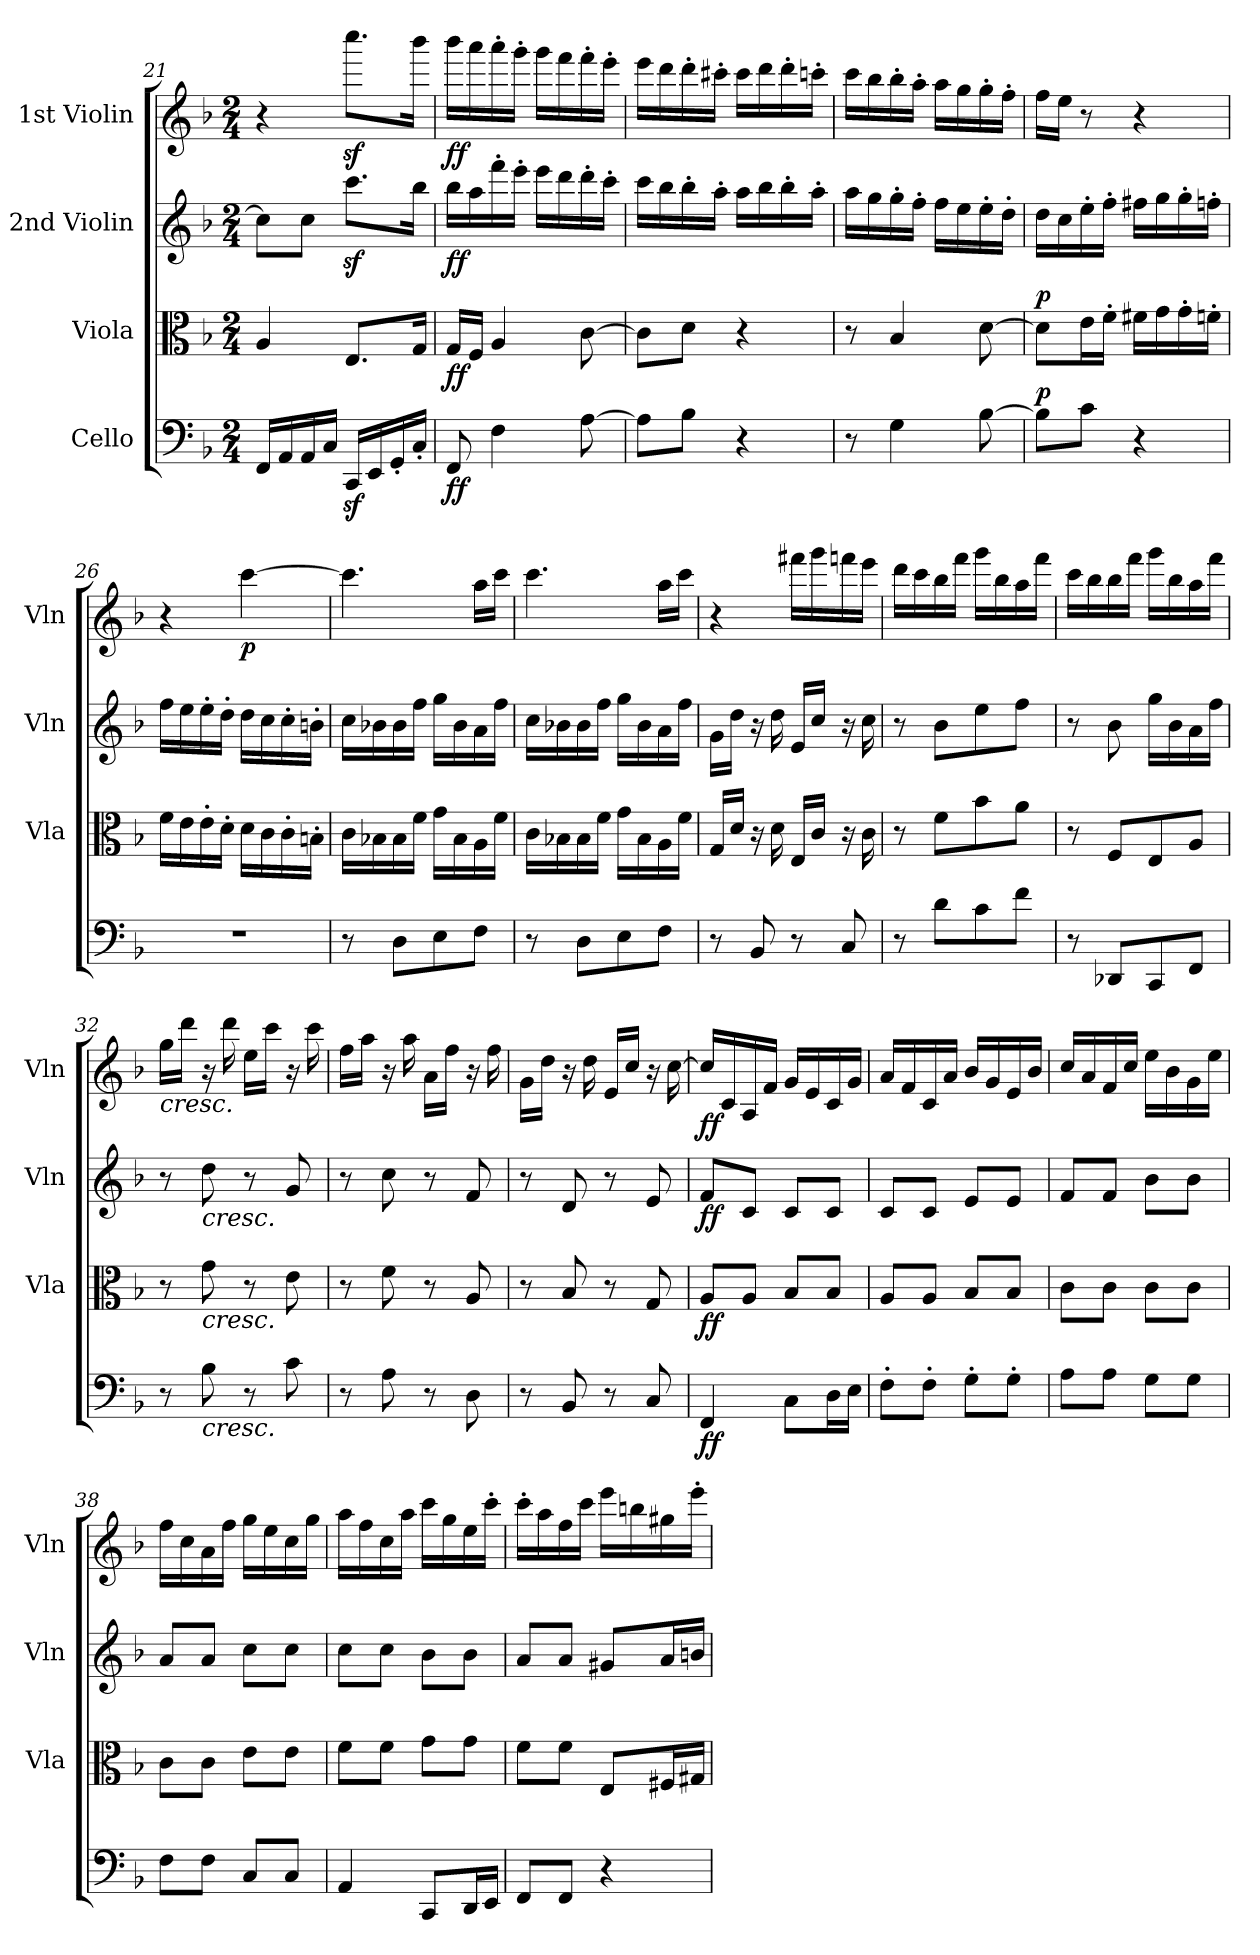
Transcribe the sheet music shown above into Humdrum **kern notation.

**kern	**dynam	**kern	**dynam	**kern	**dynam	**kern	**dynam
*part4	*part4	*part3	*part3	*part2	*part2	*part1	*part1
*staff4	*staff4	*staff3	*staff3	*staff2	*staff2	*staff1	*staff1
*I"Cello	*	*I"Viola	*	*I"2nd Violin	*	*I"1st Violin	*
*	*	*I'Vla	*	*I'Vln	*	*I'Vln	*
*clefF4	*	*clefC3	*	*clefG2	*	*clefG2	*
*k[b-]	*	*k[b-]	*	*k[b-]	*	*k[b-]	*
*F:	*	*F:	*	*F:	*	*F:	*
*M2/4	*	*M2/4	*	*M2/4	*	*M2/4	*
=21	=21	=21	=21	=21	=21	=21	=21
16FF/LL	.	4A/	.	8cc\L]	.	4r	.
16AA/	.	.	.	.	.	.	.
16AA/	.	.	.	8cc\J	.	.	.
16C/JJ	.	.	.	.	.	.	.
16CCz>/LL	.	8.E/L	.	8.cccz<\L	.	8.ccccz<\L	.
16EE/	.	.	.	.	.	.	.
16GG'/	.	.	.	.	.	.	.
16C'/JJ	.	16G/Jk	.	16bb-\Jk	.	16bbb-\Jk	.
=22	=22	=22	=22	=22	=22	=22	=22
!	!LO:DY:b	!	!LO:DY:b	!	!LO:DY:b	!	!LO:DY:b
8FF/	ff	16G/LL	ff	16bb-\LL	ff	16bbb-\LL	ff
.	.	16F/JJ	.	16aa\	.	16aaa\	.
4F\	.	4A/	.	16fff'\	.	16aaa'\	.
.	.	.	.	16eee'\JJ	.	16ggg'\JJ	.
.	.	.	.	16eee\LL	.	16ggg\LL	.
.	.	.	.	16ddd\	.	16fff\	.
[8A\	.	[8c\	.	16ddd'\	.	16fff'\	.
.	.	.	.	16ccc'\JJ	.	16eee'\JJ	.
=23	=23	=23	=23	=23	=23	=23	=23
8A\L]	.	8c\L]	.	16ccc\LL	.	16eee\LL	.
.	.	.	.	16bb-\	.	16ddd\	.
8B-\J	.	8d\J	.	16bb-'\	.	16ddd'\	.
.	.	.	.	16aa'\JJ	.	16ccc#X'\JJ	.
4r	.	4r	.	16aa\LL	.	16ccc#\LL	.
.	.	.	.	16bb-\	.	16ddd\	.
.	.	.	.	16bb-'\	.	16ddd'\	.
.	.	.	.	16aa'\JJ	.	16cccn'\JJ	.
=24	=24	=24	=24	=24	=24	=24	=24
8r	.	8r	.	16aa\LL	.	16ccc\LL	.
.	.	.	.	16gg\	.	16bb-\	.
4G\	.	4B-/	.	16gg'\	.	16bb-'\	.
.	.	.	.	16ff'\JJ	.	16aa'\JJ	.
.	.	.	.	16ff\LL	.	16aa\LL	.
.	.	.	.	16ee\	.	16gg\	.
[8B-\	.	[8d\	.	16ee'\	.	16gg'\	.
.	.	.	.	16dd'\JJ	.	16ff'\JJ	.
=25	=25	=25	=25	=25	=25	=25	=25
!	!LO:DY:a	!	!LO:DY:a	!	!	!	!
8B-\L]	p	8d\L]	p	16dd\LL	.	16ff\LL	.
.	.	.	.	16cc\	.	16ee\JJ	.
8c\J	.	16e\L	.	16ee'\	.	8r	.
.	.	16f'\JJ	.	16ff'\JJ	.	.	.
4r	.	16f#X\LL	.	16ff#X\LL	.	4r	.
.	.	16g\	.	16gg\	.	.	.
.	.	16g'\	.	16gg'\	.	.	.
.	.	16fn'\JJ	.	16ffn'\JJ	.	.	.
=26	=26	=26	=26	=26	=26	=26	=26
2r	.	16f\LL	.	16ff\LL	.	4r	.
.	.	16e\	.	16ee\	.	.	.
.	.	16e'\	.	16ee'\	.	.	.
.	.	16d'\JJ	.	16dd'\JJ	.	.	.
!	!	!	!	!	!	!	!LO:DY:b
.	.	16d\LL	.	16dd\LL	.	[4ccc\	p
.	.	16c\	.	16cc\	.	.	.
.	.	16c'\	.	16cc'\	.	.	.
.	.	16Bn'\JJ	.	16bn'\JJ	.	.	.
=27	=27	=27	=27	=27	=27	=27	=27
8r	.	16c\LL	.	16cc!\LL	.	4.ccc\]	.
.	.	16B-X!\	.	16b-X!\	.	.	.
8D\L	.	16B-!\	.	16b-!\	.	.	.
.	.	16f!\JJ	.	16ff!\JJ	.	.	.
8E\	.	16g\LL	.	16gg\LL	.	.	.
.	.	16B-\	.	16b-\	.	.	.
8F\J	.	16A\	.	16a\	.	16aa\LL	.
.	.	16f\JJ	.	16ff\JJ	.	16ccc\JJ	.
=28	=28	=28	=28	=28	=28	=28	=28
8r	.	16c\LL	.	16cc\LL	.	4.ccc\	.
.	.	16B-X\	.	16b-X\	.	.	.
8D\L	.	16B-\	.	16b-\	.	.	.
.	.	16f\JJ	.	16ff\JJ	.	.	.
8E\	.	16g\LL	.	16gg\LL	.	.	.
.	.	16B-\	.	16b-\	.	.	.
8F\J	.	16A\	.	16a\	.	16aa\LL	.
.	.	16f\JJ	.	16ff\JJ	.	16ccc\JJ	.
=29	=29	=29	=29	=29	=29	=29	=29
8r	.	16G/LL	.	16g\LL	.	4r	.
.	.	16d/JJ	.	16dd\JJ	.	.	.
8BB-/	.	16r	.	16r	.	.	.
.	.	16d\	.	16dd\	.	.	.
8r	.	16E/LL	.	16e/LL	.	16fff#X\LL	.
.	.	16c/JJ	.	16cc/JJ	.	16ggg\	.
8C/	.	16r	.	16r	.	16fffn\	.
.	.	16c\	.	16cc\	.	16eee\JJ	.
=30	=30	=30	=30	=30	=30	=30	=30
8r	.	8r	.	8r	.	16ddd\LL	.
.	.	.	.	.	.	16ccc\	.
8d\L	.	8f\L	.	8b-\L	.	16bb-\	.
.	.	.	.	.	.	16fff\JJ	.
8c\	.	8b-\	.	8ee\	.	16ggg\LL	.
.	.	.	.	.	.	16bb-\	.
8f\J	.	8a\J	.	8ff\J	.	16aa\	.
.	.	.	.	.	.	16fff\JJ	.
=31	=31	=31	=31	=31	=31	=31	=31
8r	.	8r	.	8r	.	16ccc\LL	.
.	.	.	.	.	.	16bb-\	.
8DD-X/L	.	8F/L	.	8b-\	.	16bb-\	.
.	.	.	.	.	.	16fff\JJ	.
8CC/	.	8E/	.	16gg\LL	.	16ggg\LL	.
.	.	.	.	16b-\	.	16bb-\	.
8FF/J	.	8A/J	.	16a\	.	16aa\	.
.	.	.	.	16ff\JJ	.	16fff\JJ	.
=32	=32	=32	=32	=32	=32	=32	=32
!	!	!	!	!	!	!LO:TX:b:i:t=cresc.	!
8r	.	8r	.	8r	.	16gg\LL	.
.	.	.	.	.	.	16ddd\JJ	.
!	!	!	!	!LO:TX:b:i:t=cresc.	!	!	!
!	!	!LO:TX:b:i:t=cresc.	!	!	!	!	!
!LO:TX:b:i:t=cresc.	!	!	!	!	!	!	!
8B-\	.	8g\	.	8dd\	.	16r	.
.	.	.	.	.	.	16ddd\	.
8r	.	8r	.	8r	.	16ee\LL	.
.	.	.	.	.	.	16ccc\JJ	.
8c\	.	8e\	.	8g/	.	16r	.
.	.	.	.	.	.	16ccc\	.
=33	=33	=33	=33	=33	=33	=33	=33
8r	.	8r	.	8r	.	16ff\LL	.
.	.	.	.	.	.	16aa\JJ	.
8A\	.	8f\	.	8cc\	.	16r	.
.	.	.	.	.	.	16aa\	.
8r	.	8r	.	8r	.	16a\LL	.
.	.	.	.	.	.	16ff\JJ	.
8D\	.	8A/	.	8f/	.	16r	.
.	.	.	.	.	.	16ff\	.
=34	=34	=34	=34	=34	=34	=34	=34
8r	.	8r	.	8r	.	16g\LL	.
.	.	.	.	.	.	16dd\JJ	.
8BB-/	.	8B-/	.	8d/	.	16r	.
.	.	.	.	.	.	16dd\	.
8r	.	8r	.	8r	.	16e/LL	.
.	.	.	.	.	.	16cc/JJ	.
8C/	.	8G/	.	8e/	.	16r	.
.	.	.	.	.	.	[16cc\	.
=35	=35	=35	=35	=35	=35	=35	=35
!	!LO:DY:b	!	!LO:DY:b	!	!LO:DY:b	!	!LO:DY:b
4FF/	ff	8A/L	ff	8f/L	ff	16cc/LL]	ff
.	.	.	.	.	.	16c/	.
.	.	8A/J	.	8c/J	.	16A/	.
.	.	.	.	.	.	16f/JJ	.
8C\L	.	8B-/L	.	8c/L	.	16g/LL	.
.	.	.	.	.	.	16e/	.
16D\L	.	8B-/J	.	8c/J	.	16c/	.
16E\JJ	.	.	.	.	.	16g/JJ	.
=36	=36	=36	=36	=36	=36	=36	=36
8F'\L	.	8A/L	.	8c/L	.	16a/LL	.
.	.	.	.	.	.	16f/	.
8F'\J	.	8A/J	.	8c/J	.	16c/	.
.	.	.	.	.	.	16a/JJ	.
8G'\L	.	8B-/L	.	8e/L	.	16b-/LL	.
.	.	.	.	.	.	16g/	.
8G'\J	.	8B-/J	.	8e/J	.	16e/	.
.	.	.	.	.	.	16b-/JJ	.
=37	=37	=37	=37	=37	=37	=37	=37
8A\L	.	8c\L	.	8f/L	.	16cc/LL	.
.	.	.	.	.	.	16a/	.
8A\J	.	8c\J	.	8f/J	.	16f/	.
.	.	.	.	.	.	16cc/JJ	.
8G\L	.	8c\L	.	8b-\L	.	16ee\LL	.
.	.	.	.	.	.	16b-\	.
8G\J	.	8c\J	.	8b-\J	.	16g\	.
.	.	.	.	.	.	16ee\JJ	.
=38	=38	=38	=38	=38	=38	=38	=38
8F\L	.	8c\L	.	8a/L	.	16ff\LL	.
.	.	.	.	.	.	16cc\	.
8F\J	.	8c\J	.	8a/J	.	16a\	.
.	.	.	.	.	.	16ff\JJ	.
8C/L	.	8e\L	.	8cc\L	.	16gg\LL	.
.	.	.	.	.	.	16ee\	.
8C/J	.	8e\J	.	8cc\J	.	16cc\	.
.	.	.	.	.	.	16gg\JJ	.
=39	=39	=39	=39	=39	=39	=39	=39
4AA/	.	8f\L	.	8cc\L	.	16aa\LL	.
.	.	.	.	.	.	16ff\	.
.	.	8f\J	.	8cc\J	.	16cc\	.
.	.	.	.	.	.	16aa\JJ	.
8CC/L	.	8g\L	.	8b-\L	.	16ccc\LL	.
.	.	.	.	.	.	16gg\	.
16DD/L	.	8g\J	.	8b-\J	.	16ee\	.
16EE/JJ	.	.	.	.	.	16ccc'\JJ	.
=40	=40	=40	=40	=40	=40	=40	=40
8FF/L	.	8f\L	.	8a/L	.	16ccc'\LL	.
.	.	.	.	.	.	16aa\	.
8FF/J	.	8f\J	.	8a/J	.	16ff\	.
.	.	.	.	.	.	16ccc\JJ	.
4r	.	8E/L	.	8g#X/L	.	16eee\LL	.
.	.	.	.	.	.	16bbn\	.
.	.	16F#X/L	.	16a/L	.	16gg#X\	.
.	.	16G#X/JJ	.	16bn/JJ	.	16eee'\JJ	.
=	=	=	=	=	=	=	=
*-	*-	*-	*-	*-	*-	*-	*-
